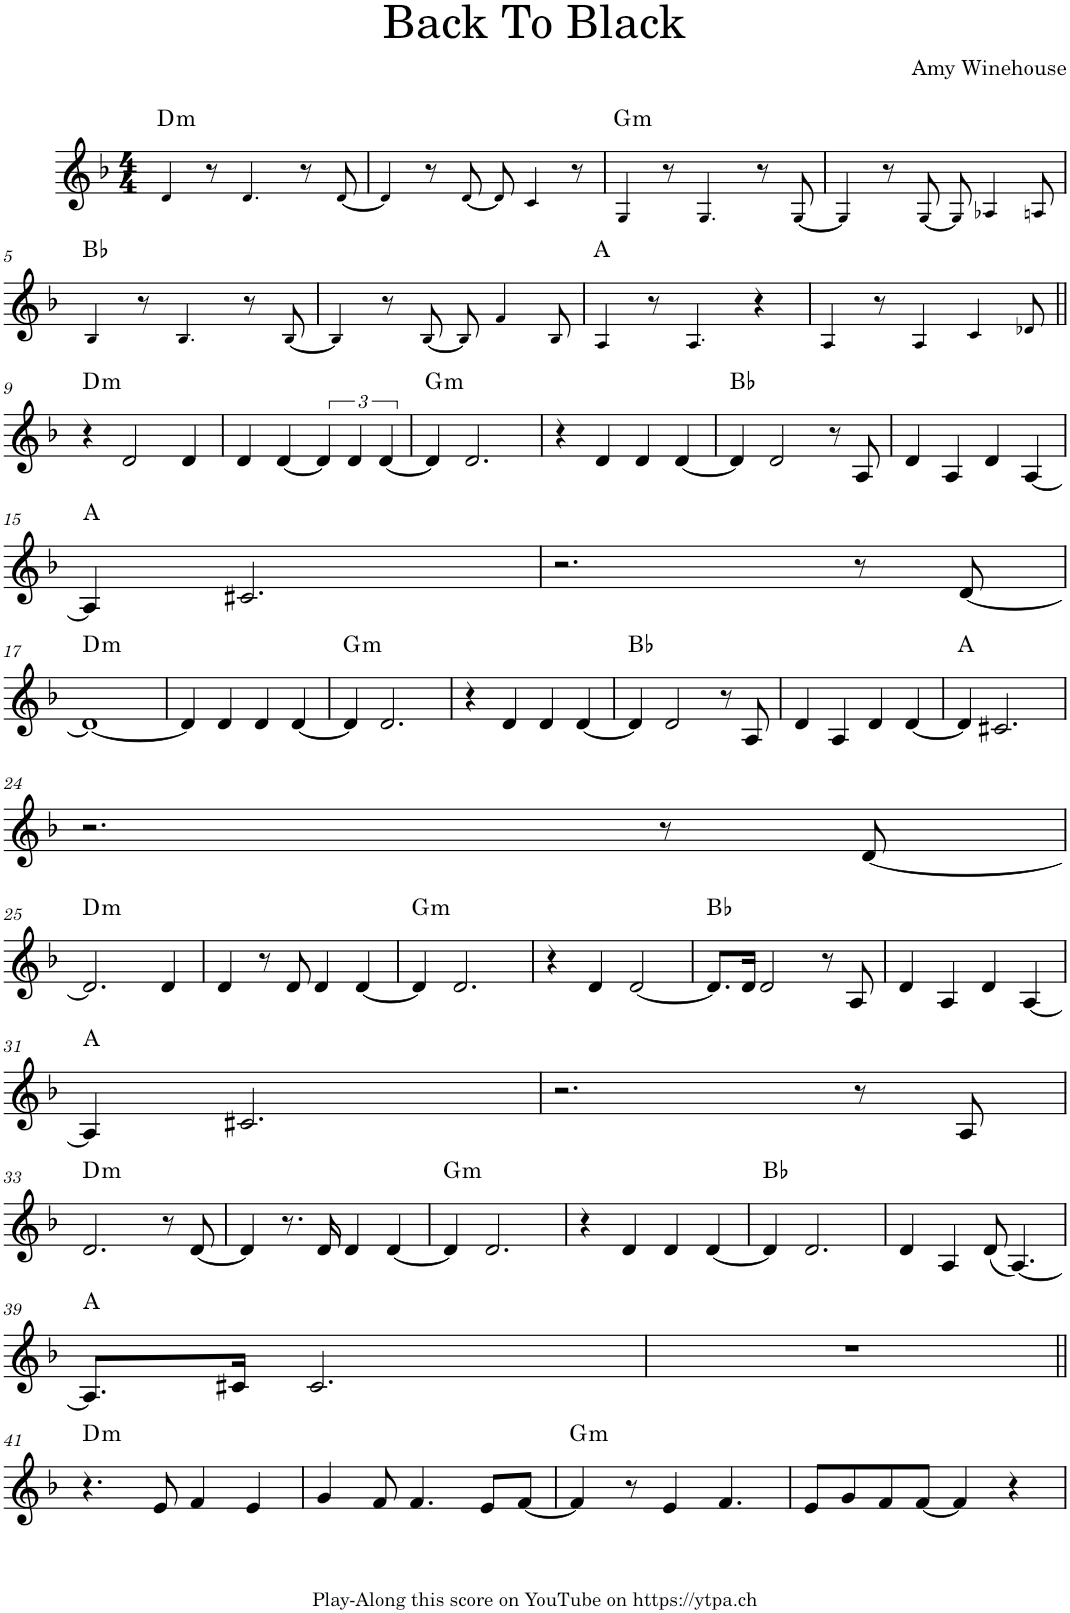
**kern	**harte
*part1	*part1
*staff1	*
*I"Piano	*
*I'Pno.	*
*clefG2	*
*k[b-]	*
*M4/4	*
=1	=1
!	!LO:H:kt=m
4d!/	D:min
8r	.
4.d!/	.
8r	.
[8d!/	.
=2	=2
4d!/]	.
8r	.
[8d!/	.
8d!/]	.
4c!/	.
8r	.
=3	=3
!	!LO:H:kt=m
4G!/	G:min
8r	.
4.G!/	.
8r	.
[8G!/	.
=4	=4
4G!/]	.
8r	.
[8G!/	.
8G!/]	.
4A-X!/	.
8An!/	.
!!LO:LB:g=z
=5	=5
4B-!/	Bb:maj
8r	.
4.B-!/	.
8r	.
[8B-!/	.
=6	=6
4B-!/]	.
8r	.
[8B-!/	.
8B-!/]	.
4f!/	.
8B-!/	.
=7	=7
4A!/	A:maj
8r	.
4.A!/	.
4r	.
=8	=8
4A!/	.
8r	.
4A!/	.
4c!/	.
8d-X!/	.
!!LO:LB:g=z
=9||	=9||
!	!LO:H:kt=m
4r	D:min
2d/	.
4d/	.
=10	=10
4d/	.
[4d/	.
6d/]	.
6d/	.
[6d/	.
=11	=11
!	!LO:H:kt=m
4d/]	G:min
2.d/	.
=12	=12
4r	.
4d/	.
4d/	.
[4d/	.
=13	=13
4d/]	Bb:maj
2d/	.
8r	.
8A/	.
=14	=14
4d/	.
4A/	.
4d/	.
[4A/	.
!!LO:LB:g=z
=15	=15
4A/]	A:maj
2.c#X/	.
=16	=16
2.r	.
8r	.
[8d/	.
!!LO:LB:g=z
=17	=17
!	!LO:H:kt=m
1d_	D:min
=18	=18
4d/]	.
4d/	.
4d/	.
[4d/	.
=19	=19
!	!LO:H:kt=m
4d/]	G:min
2.d/	.
=20	=20
4r	.
4d/	.
4d/	.
[4d/	.
=21	=21
4d/]	Bb:maj
2d/	.
8r	.
8A/	.
=22	=22
4d/	.
4A/	.
4d/	.
[4d/	.
=23	=23
4d/]	A:maj
2.c#X/	.
!!LO:LB:g=z
=24	=24
2.r	.
8r	.
[8d/	.
!!LO:LB:g=z
=25	=25
!	!LO:H:kt=m
2.d/]	D:min
4d/	.
=26	=26
4d/	.
8r	.
8d/	.
4d/	.
[4d/	.
=27	=27
!	!LO:H:kt=m
4d/]	G:min
2.d/	.
=28	=28
4r	.
4d/	.
[2d/	.
=29	=29
8.d/L]	Bb:maj
16d/Jk	.
2d/	.
8r	.
8A/	.
=30	=30
4d/	.
4A/	.
4d/	.
[4A/	.
!!LO:LB:g=z
=31	=31
4A/]	A:maj
2.c#X/	.
=32	=32
2.r	.
8r	.
8A/	.
!!LO:LB:g=z
=33	=33
!	!LO:H:kt=m
2.d/	D:min
8r	.
[8d/	.
=34	=34
4d/]	.
8.r	.
16d/	.
4d/	.
[4d/	.
=35	=35
!	!LO:H:kt=m
4d/]	G:min
2.d/	.
=36	=36
4r	.
4d/	.
4d/	.
[4d/	.
=37	=37
4d/]	Bb:maj
2.d/	.
=38	=38
4d/	.
4A/	.
(8d/	.
[4.A/)	.
!!LO:LB:g=z
=39	=39
8.A/L]	A:maj
16c#X/Jk	.
2.c#/	.
=40	=40
1r	.
!!LO:LB:g=z
=41||	=41||
!	!LO:H:kt=m
4.r	D:min
8e/	.
4f/	.
4e/	.
=42	=42
4g/	.
8f/	.
4.f/	.
8e/L	.
[8f/J	.
=43	=43
!	!LO:H:kt=m
4f/]	G:min
8r	.
4e/	.
4.f/	.
=44	=44
8e/L	.
8g/	.
8f/	.
[8f/J	.
4f/]	.
4r	.
=	=
*-	*-
